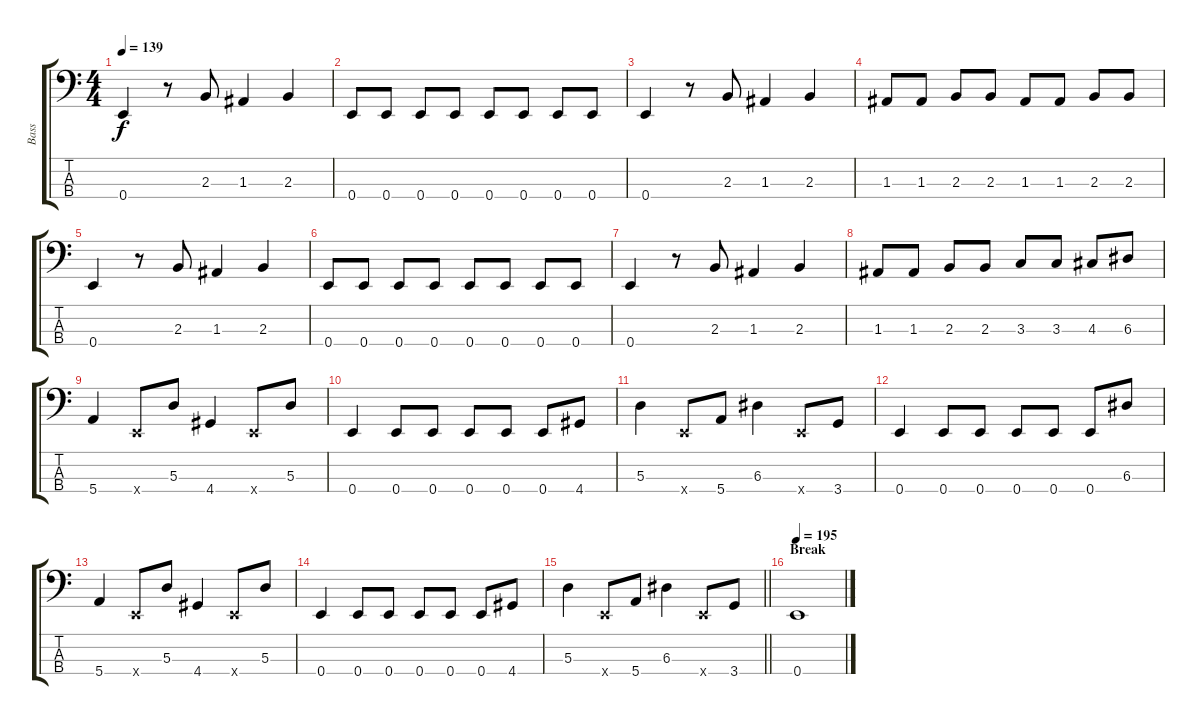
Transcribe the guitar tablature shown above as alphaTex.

\track ("Bass" "Bass") {instrument electricbassfinger}
\staff {score tabs}
\tuning (G2 D2 A1 E1) {hide}
\ts (4 4)
\tempo 139
\clef f4
\ks c
0.4.4{dy f} r.8 2.3.8 1.3.4 2.3.4 |
0.4.8 0.4.8 0.4.8 0.4.8 0.4.8 0.4.8 0.4.8 0.4.8 |
0.4.4 r.8 2.3.8 1.3.4 2.3.4 |
1.3.8 1.3.8 2.3.8 2.3.8 1.3.8 1.3.8 2.3.8 2.3.8 |
0.4.4 r.8 2.3.8 1.3.4 2.3.4 |
0.4.8 0.4.8 0.4.8 0.4.8 0.4.8 0.4.8 0.4.8 0.4.8 |
0.4.4 r.8 2.3.8 1.3.4 2.3.4 |
1.3.8 1.3.8 2.3.8 2.3.8 3.3.8 3.3.8 4.3.8 6.3.8 |
5.4.4 0.4{x}.8 5.3.8 4.4.4 0.4{x}.8 5.3.8 |
0.4.4 0.4.8 0.4.8 0.4.8 0.4.8 0.4.8 4.4.8 |
5.3.4 0.4{x}.8 5.4.8 6.3.4 0.4{x}.8 3.4.8 |
0.4.4 0.4.8 0.4.8 0.4.8 0.4.8 0.4.8 6.3.8 |
5.4.4 0.4{x}.8 5.3.8 4.4.4 0.4{x}.8 5.3.8 |
0.4.4 0.4.8 0.4.8 0.4.8 0.4.8 0.4.8 4.4.8 |
\barLineRight lightlight
5.3.4 0.4{x}.8 5.4.8 6.3.4 0.4{x}.8 3.4.8 |
\section ("" "Break")
\tempo 195
0.4.1
